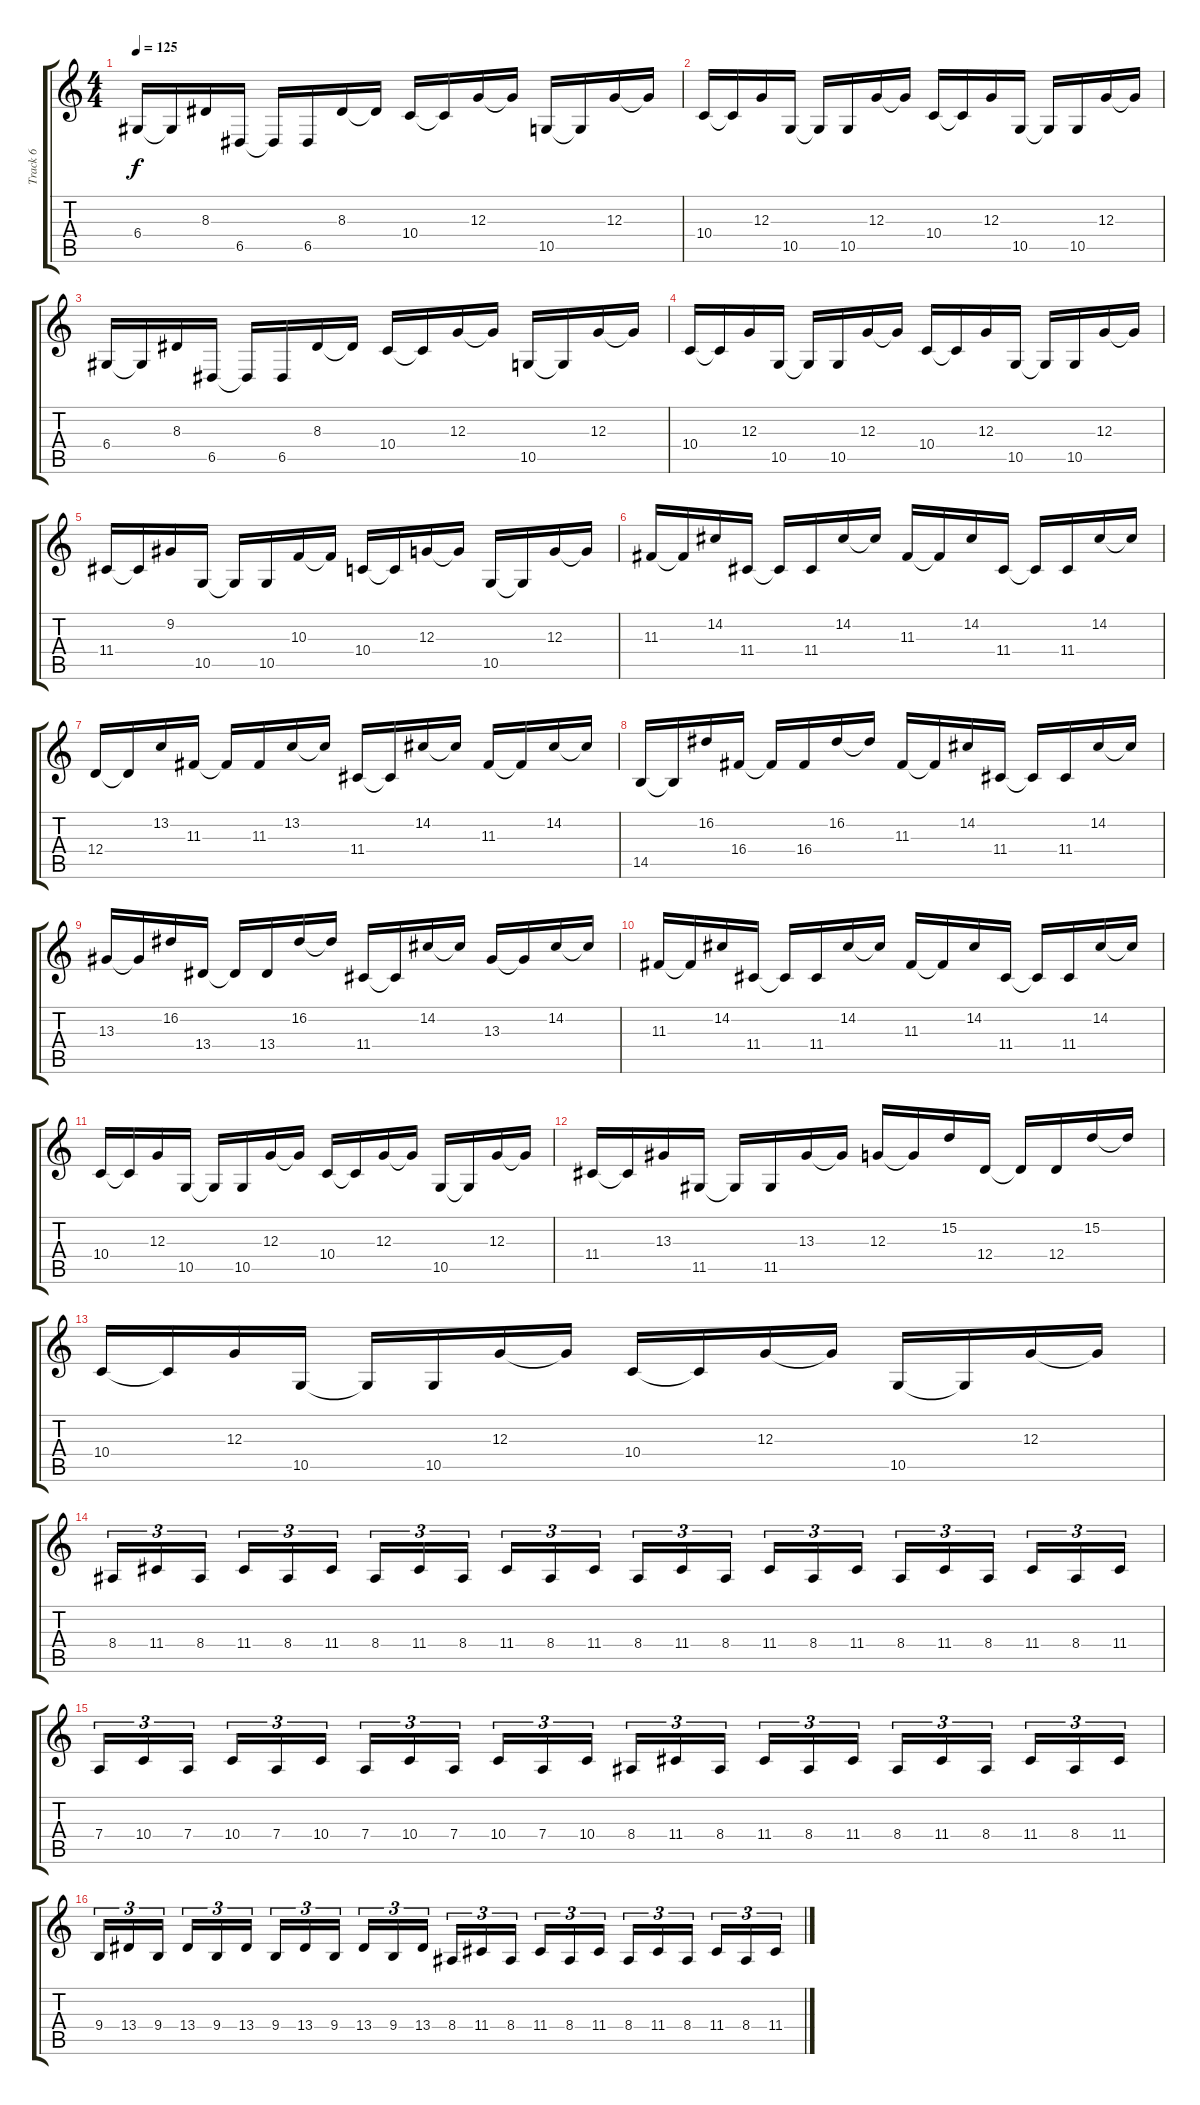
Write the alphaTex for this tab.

\track ("Track 6" "Track 6") {instrument musicbox}
\staff {score tabs}
\tuning (E4 B3 G3 D3 A2 E2) {hide}
\ts (4 4)
\tempo 125
\clef g2
\ks c
6.4.16{dy f} 6.4{t}.16 8.3.16 6.5.16 6.5{t}.16 6.5.16 8.3.16 8.3{t}.16 10.4.16 10.4{t}.16 12.3.16 12.3{t}.16 10.5.16 10.5{t}.16 12.3.16 12.3{t}.16 |
10.4.16 10.4{t}.16 12.3.16 10.5.16 10.5{t}.16 10.5.16 12.3.16 12.3{t}.16 10.4.16 10.4{t}.16 12.3.16 10.5.16 10.5{t}.16 10.5.16 12.3.16 12.3{t}.16 |
6.4.16 6.4{t}.16 8.3.16 6.5.16 6.5{t}.16 6.5.16 8.3.16 8.3{t}.16 10.4.16 10.4{t}.16 12.3.16 12.3{t}.16 10.5.16 10.5{t}.16 12.3.16 12.3{t}.16 |
10.4.16 10.4{t}.16 12.3.16 10.5.16 10.5{t}.16 10.5.16 12.3.16 12.3{t}.16 10.4.16 10.4{t}.16 12.3.16 10.5.16 10.5{t}.16 10.5.16 12.3.16 12.3{t}.16 |
11.4.16 11.4{t}.16 9.2.16 10.5.16 10.5{t}.16 10.5.16 10.3.16 10.3{t}.16 10.4.16 10.4{t}.16 12.3.16 12.3{t}.16 10.5.16 10.5{t}.16 12.3.16 12.3{t}.16 |
11.3.16 11.3{t}.16 14.2.16 11.4.16 11.4{t}.16 11.4.16 14.2.16 14.2{t}.16 11.3.16 11.3{t}.16 14.2.16 11.4.16 11.4{t}.16 11.4.16 14.2.16 14.2{t}.16 |
12.4.16 12.4{t}.16 13.2.16 11.3.16 11.3{t}.16 11.3.16 13.2.16 13.2{t}.16 11.4.16 11.4{t}.16 14.2.16 14.2{t}.16 11.3.16 11.3{t}.16 14.2.16 14.2{t}.16 |
14.5.16 14.5{t}.16 16.2.16 16.4.16 16.4{t}.16 16.4.16 16.2.16 16.2{t}.16 11.3.16 11.3{t}.16 14.2.16 11.4.16 11.4{t}.16 11.4.16 14.2.16 14.2{t}.16 |
13.3.16 13.3{t}.16 16.2.16 13.4.16 13.4{t}.16 13.4.16 16.2.16 16.2{t}.16 11.4.16 11.4{t}.16 14.2.16 14.2{t}.16 13.3.16 13.3{t}.16 14.2.16 14.2{t}.16 |
11.3.16 11.3{t}.16 14.2.16 11.4.16 11.4{t}.16 11.4.16 14.2.16 14.2{t}.16 11.3.16 11.3{t}.16 14.2.16 11.4.16 11.4{t}.16 11.4.16 14.2.16 14.2{t}.16 |
10.4.16 10.4{t}.16 12.3.16 10.5.16 10.5{t}.16 10.5.16 12.3.16 12.3{t}.16 10.4.16 10.4{t}.16 12.3.16 12.3{t}.16 10.5.16 10.5{t}.16 12.3.16 12.3{t}.16 |
11.4.16 11.4{t}.16 13.3.16 11.5.16 11.5{t}.16 11.5.16 13.3.16 13.3{t}.16 12.3.16 12.3{t}.16 15.2.16 12.4.16 12.4{t}.16 12.4.16 15.2.16 15.2{t}.16 |
10.4.16 10.4{t}.16 12.3.16 10.5.16 10.5{t}.16 10.5.16 12.3.16 12.3{t}.16 10.4.16 10.4{t}.16 12.3.16 12.3{t}.16 10.5.16 10.5{t}.16 12.3.16 12.3{t}.16 |
8.4.16{tu (3 2)} 11.4.16{tu (3 2)} 8.4.16{tu (3 2) beam splitsecondary} 11.4.16{tu (3 2)} 8.4.16{tu (3 2)} 11.4.16{tu (3 2)} 8.4.16{tu (3 2)} 11.4.16{tu (3 2)} 8.4.16{tu (3 2) beam splitsecondary} 11.4.16{tu (3 2)} 8.4.16{tu (3 2)} 11.4.16{tu (3 2)} 8.4.16{tu (3 2)} 11.4.16{tu (3 2)} 8.4.16{tu (3 2) beam splitsecondary} 11.4.16{tu (3 2)} 8.4.16{tu (3 2)} 11.4.16{tu (3 2)} 8.4.16{tu (3 2)} 11.4.16{tu (3 2)} 8.4.16{tu (3 2) beam splitsecondary} 11.4.16{tu (3 2)} 8.4.16{tu (3 2)} 11.4.16{tu (3 2)} |
7.4.16{tu (3 2)} 10.4.16{tu (3 2)} 7.4.16{tu (3 2) beam splitsecondary} 10.4.16{tu (3 2)} 7.4.16{tu (3 2)} 10.4.16{tu (3 2)} 7.4.16{tu (3 2)} 10.4.16{tu (3 2)} 7.4.16{tu (3 2) beam splitsecondary} 10.4.16{tu (3 2)} 7.4.16{tu (3 2)} 10.4.16{tu (3 2)} 8.4.16{tu (3 2)} 11.4.16{tu (3 2)} 8.4.16{tu (3 2) beam splitsecondary} 11.4.16{tu (3 2)} 8.4.16{tu (3 2)} 11.4.16{tu (3 2)} 8.4.16{tu (3 2)} 11.4.16{tu (3 2)} 8.4.16{tu (3 2) beam splitsecondary} 11.4.16{tu (3 2)} 8.4.16{tu (3 2)} 11.4.16{tu (3 2)} |
9.4.16{tu (3 2)} 13.4.16{tu (3 2)} 9.4.16{tu (3 2) beam splitsecondary} 13.4.16{tu (3 2)} 9.4.16{tu (3 2)} 13.4.16{tu (3 2)} 9.4.16{tu (3 2)} 13.4.16{tu (3 2)} 9.4.16{tu (3 2) beam splitsecondary} 13.4.16{tu (3 2)} 9.4.16{tu (3 2)} 13.4.16{tu (3 2)} 8.4.16{tu (3 2)} 11.4.16{tu (3 2)} 8.4.16{tu (3 2) beam splitsecondary} 11.4.16{tu (3 2)} 8.4.16{tu (3 2)} 11.4.16{tu (3 2)} 8.4.16{tu (3 2)} 11.4.16{tu (3 2)} 8.4.16{tu (3 2) beam splitsecondary} 11.4.16{tu (3 2)} 8.4.16{tu (3 2)} 11.4.16{tu (3 2)}
